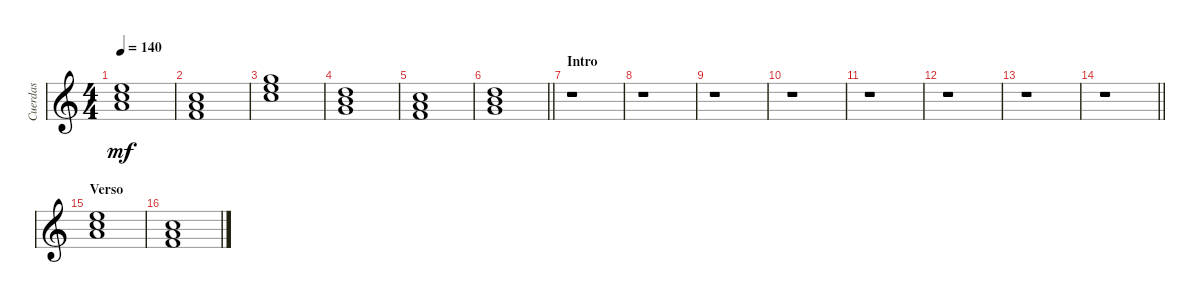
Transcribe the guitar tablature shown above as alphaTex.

\track ("Cuerdas" "Cuerdas") {instrument stringensemble1}
\staff {score}
\tuning (E4 B3 G3 D3 A2 E2 B1) {hide}
\ts (4 4)
\tempo 140
\clef g2
\ks c
(5.1 13.2 21.3).1{dy mf} |
(1.1 10.2 17.3).1 |
(8.1 17.2 24.3).1 |
(3.1 12.2 19.3).1 |
(1.1 10.2 17.3).1 |
\barLineRight lightlight
(3.1 12.2 19.3).1 |
\section ("" "Intro")
r.1 |
r.1 |
r.1 |
r.1 |
r.1 |
r.1 |
r.1 |
\barLineRight lightlight
r.1 |
\section ("" "Verso")
(5.1 13.2 21.3).1 |
(1.1 10.2 17.3).1
